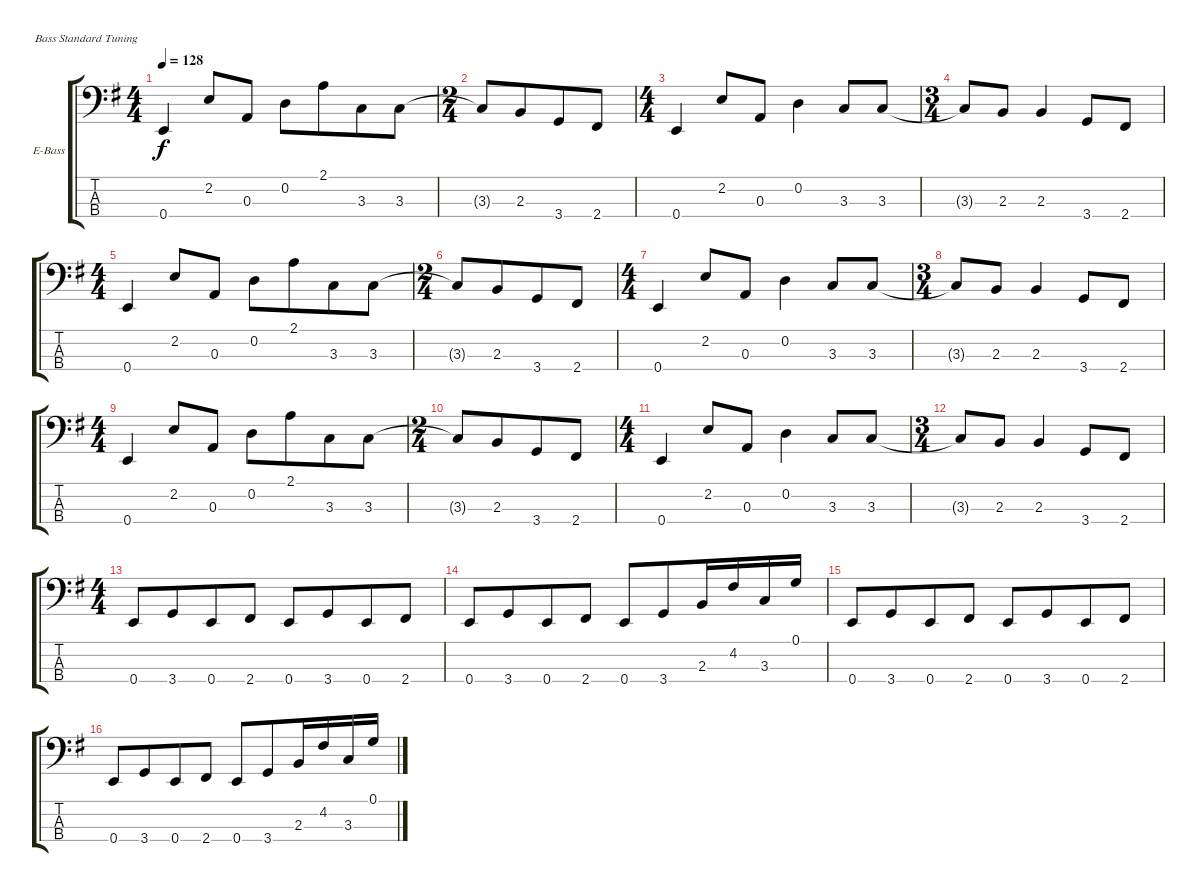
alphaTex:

\bracketExtendMode groupsimilarinstruments
\firstSystemTrackNameOrientation horizontal
\otherSystemsTrackNameOrientation horizontal
\track ("Bass" "E-Bass") {instrument electricbasspick}
\staff {score tabs}
\tuning (G2 D2 A1 E1)
\ts (4 4)
\beaming (8 4 4 6)
\tempo 128
\clef f4
\scale
1.08575
\ks g
0.4.4{dy f} 2.2.8 0.3.8 0.2.8 2.1.8 3.3.8 3.3.8 |
\ts (2 4)
\beaming (8 4 4 6)
\scale
0.91425 3.3{t}.8 2.3.8 3.4.8 2.4.8 |
\ts (4 4)
\beaming (8 4 4 6)
\scale
1.08575 0.4.4 2.2.8 0.3.8 0.2.4 3.3.8 3.3.8 |
\ts (3 4)
\beaming (8 4 4 6)
\scale
0.91425 3.3{t}.8 2.3.8 2.3.4 3.4.8 2.4.8 |
\ts (4 4)
\beaming (8 4 4 6)
\scale
1.08575 0.4.4 2.2.8 0.3.8 0.2.8 2.1.8 3.3.8 3.3.8 |
\ts (2 4)
\beaming (8 4 4 6)
\scale
0.91425 3.3{t}.8 2.3.8 3.4.8 2.4.8 |
\ts (4 4)
\beaming (8 4 4 6)
\scale
1.08575 0.4.4 2.2.8 0.3.8 0.2.4 3.3.8 3.3.8 |
\ts (3 4)
\beaming (8 4 4 6)
\scale
0.91425 3.3{t}.8 2.3.8 2.3.4 3.4.8 2.4.8 |
\ts (4 4)
\beaming (8 4 4 6)
\scale
1.08575 0.4.4 2.2.8 0.3.8 0.2.8 2.1.8 3.3.8 3.3.8 |
\ts (2 4)
\beaming (8 4 4 6)
\scale
0.91425 3.3{t}.8 2.3.8 3.4.8 2.4.8 |
\ts (4 4)
\beaming (8 4 4 6)
\scale
1.08575 0.4.4 2.2.8 0.3.8 0.2.4 3.3.8 3.3.8 |
\ts (3 4)
\beaming (8 4 4 6)
\scale
0.91425 3.3{t}.8 2.3.8 2.3.4 3.4.8 2.4.8 |
\ts (4 4)
\beaming (8 4 4 6)
\scale
1.08575 0.4.8 3.4.8 0.4.8 2.4.8 0.4.8 3.4.8 0.4.8 2.4.8 |
\scale
0.91425 0.4.8 3.4.8 0.4.8 2.4.8 0.4.8 3.4.8 2.3.16 4.2.16 3.3.16 0.1.16 |
\scale
1.05549 0.4.8 3.4.8 0.4.8 2.4.8 0.4.8 3.4.8 0.4.8 2.4.8 |
\scale
0.944515 0.4.8 3.4.8 0.4.8 2.4.8 0.4.8 3.4.8 2.3.16 4.2.16 3.3.16 0.1.16
